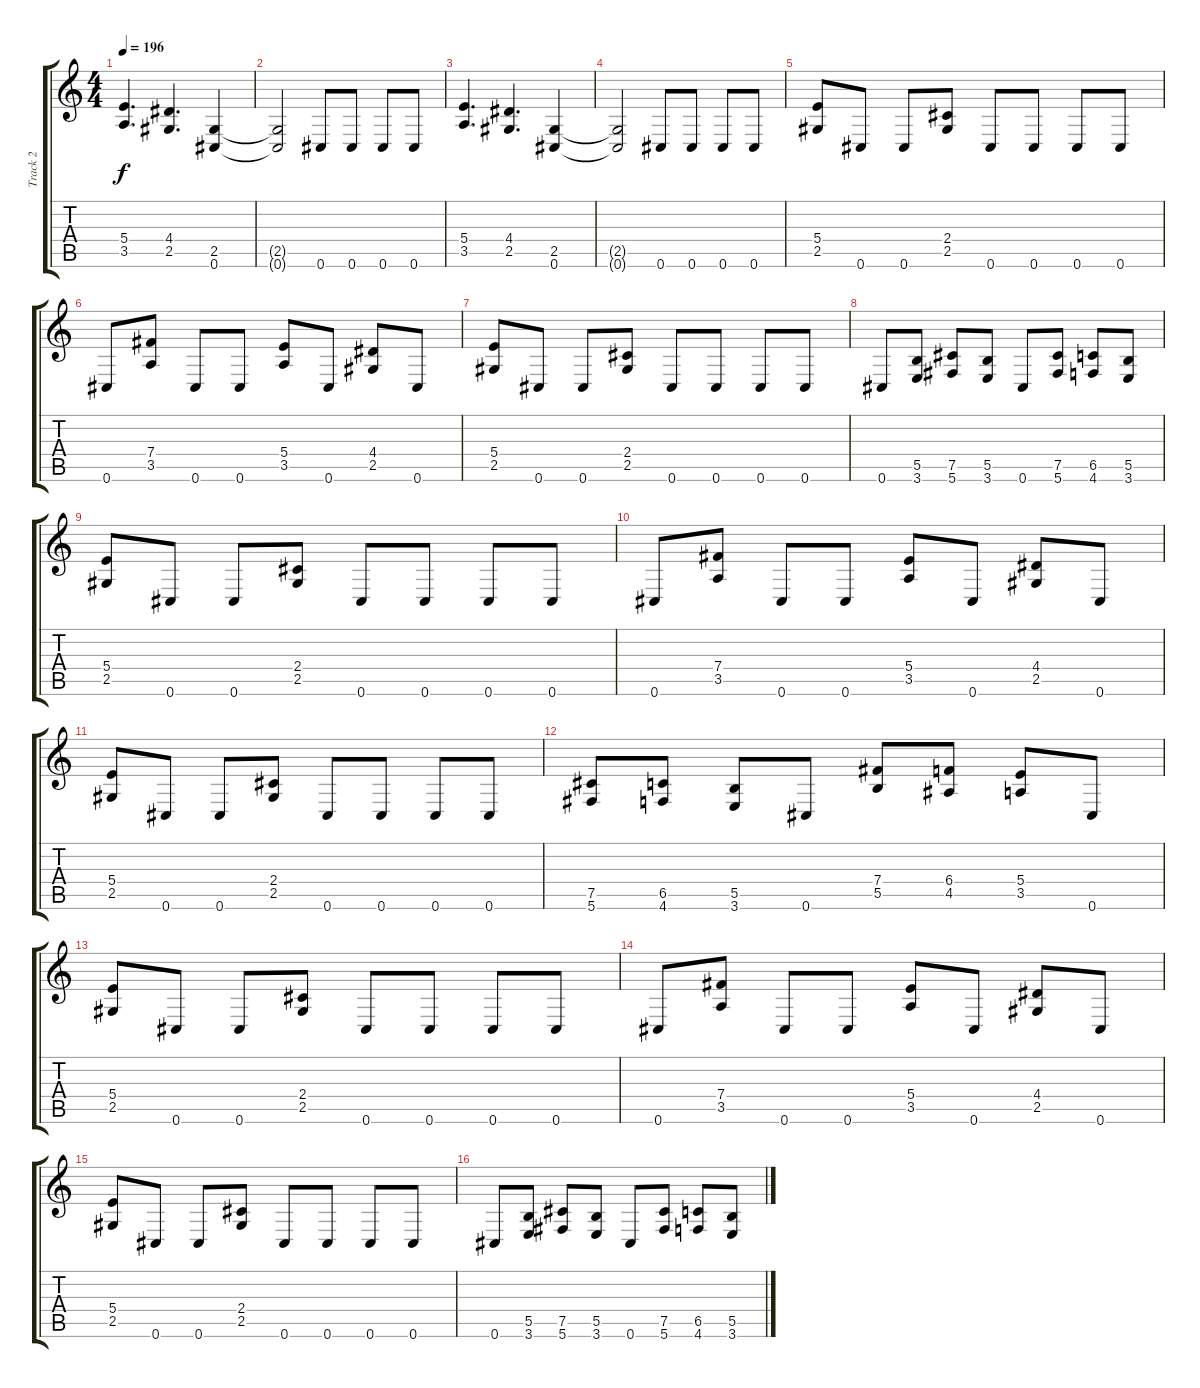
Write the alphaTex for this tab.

\track ("Track 2" "Track 2") {instrument distortionguitar}
\staff {score tabs}
\tuning (Db4 Ab3 E3 B2 Gb2 Db2) {hide}
\ts (4 4)
\tempo 196
\clef g2
\ks c
(5.4 3.5).4{d dy f} (4.4 2.5).4{d} (2.5 0.6).4 |
(2.5{t} 0.6{t}).2 0.6.8 0.6.8 0.6.8 0.6.8 |
(5.4 3.5).4{d} (4.4 2.5).4{d} (2.5 0.6).4 |
(2.5{t} 0.6{t}).2 0.6.8 0.6.8 0.6.8 0.6.8 |
(5.4 2.5).8 0.6.8 0.6.8 (2.4 2.5).8 0.6.8 0.6.8 0.6.8 0.6.8 |
0.6.8 (7.4 3.5).8 0.6.8 0.6.8 (5.4 3.5).8 0.6.8 (4.4 2.5).8 0.6.8 |
(5.4 2.5).8 0.6.8 0.6.8 (2.4 2.5).8 0.6.8 0.6.8 0.6.8 0.6.8 |
0.6.8 (5.5 3.6).8 (7.5 5.6).8 (5.5 3.6).8 0.6.8 (7.5 5.6).8 (6.5 4.6).8 (5.5 3.6).8 |
(5.4 2.5).8 0.6.8 0.6.8 (2.4 2.5).8 0.6.8 0.6.8 0.6.8 0.6.8 |
0.6.8 (7.4 3.5).8 0.6.8 0.6.8 (5.4 3.5).8 0.6.8 (4.4 2.5).8 0.6.8 |
(5.4 2.5).8 0.6.8 0.6.8 (2.4 2.5).8 0.6.8 0.6.8 0.6.8 0.6.8 |
(7.5 5.6).8 (6.5 4.6).8 (5.5 3.6).8 0.6.8 (7.4 5.5).8 (6.4 4.5).8 (5.4 3.5).8 0.6.8 |
(5.4 2.5).8 0.6.8 0.6.8 (2.4 2.5).8 0.6.8 0.6.8 0.6.8 0.6.8 |
0.6.8 (7.4 3.5).8 0.6.8 0.6.8 (5.4 3.5).8 0.6.8 (4.4 2.5).8 0.6.8 |
(5.4 2.5).8 0.6.8 0.6.8 (2.4 2.5).8 0.6.8 0.6.8 0.6.8 0.6.8 |
0.6.8 (5.5 3.6).8 (7.5 5.6).8 (5.5 3.6).8 0.6.8 (7.5 5.6).8 (6.5 4.6).8 (5.5 3.6).8
